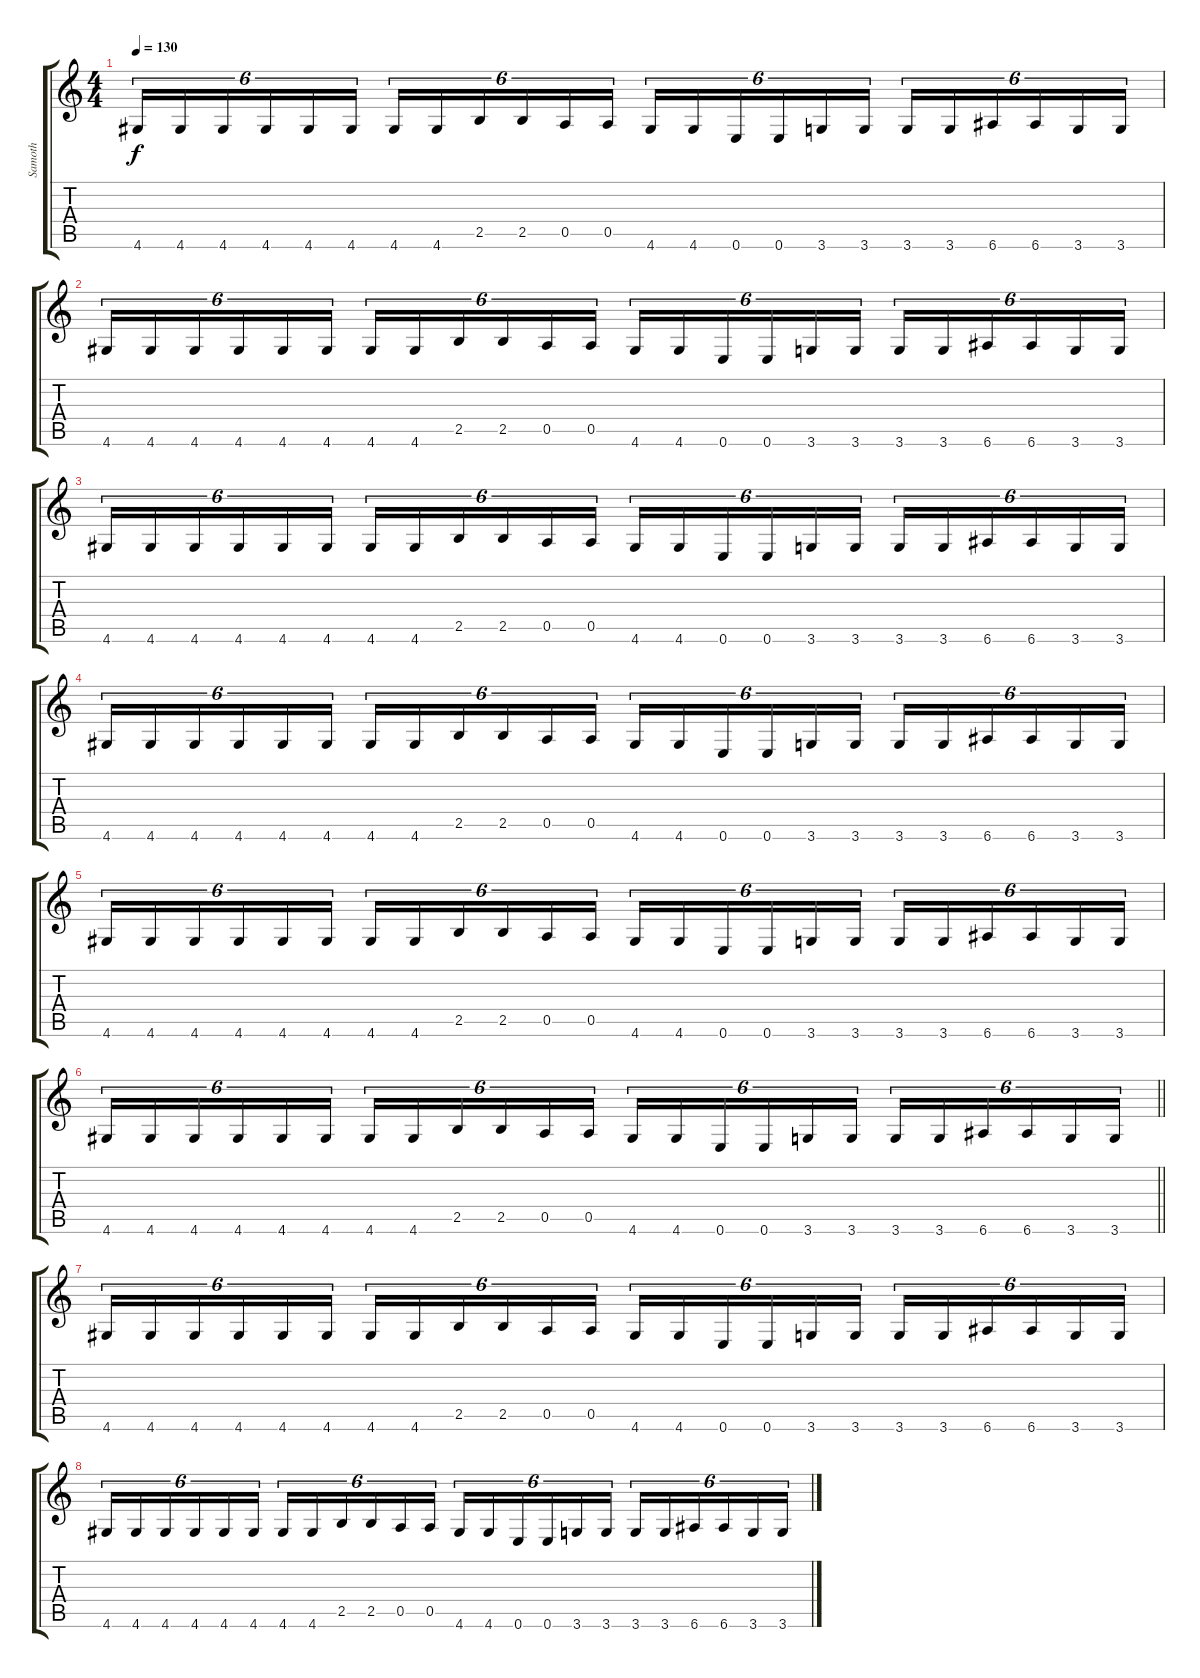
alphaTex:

\track ("Samoth" "Samoth") {instrument distortionguitar}
\staff {score tabs}
\tuning (E4 B3 G3 D3 A2 E2) {hide}
\ts (4 4)
\tempo 130
\clef g2
\ks c
4.6.16{tu (6 4) dy f} 4.6.16{tu (6 4)} 4.6.16{tu (6 4)} 4.6.16{tu (6 4)} 4.6.16{tu (6 4)} 4.6.16{tu (6 4)} 4.6.16{tu (6 4)} 4.6.16{tu (6 4)} 2.5.16{tu (6 4)} 2.5.16{tu (6 4)} 0.5.16{tu (6 4)} 0.5.16{tu (6 4)} 4.6.16{tu (6 4)} 4.6.16{tu (6 4)} 0.6.16{tu (6 4)} 0.6.16{tu (6 4)} 3.6.16{tu (6 4)} 3.6.16{tu (6 4)} 3.6.16{tu (6 4)} 3.6.16{tu (6 4)} 6.6.16{tu (6 4)} 6.6.16{tu (6 4)} 3.6.16{tu (6 4)} 3.6.16{tu (6 4)} |
4.6.16{tu (6 4)} 4.6.16{tu (6 4)} 4.6.16{tu (6 4)} 4.6.16{tu (6 4)} 4.6.16{tu (6 4)} 4.6.16{tu (6 4)} 4.6.16{tu (6 4)} 4.6.16{tu (6 4)} 2.5.16{tu (6 4)} 2.5.16{tu (6 4)} 0.5.16{tu (6 4)} 0.5.16{tu (6 4)} 4.6.16{tu (6 4)} 4.6.16{tu (6 4)} 0.6.16{tu (6 4)} 0.6.16{tu (6 4)} 3.6.16{tu (6 4)} 3.6.16{tu (6 4)} 3.6.16{tu (6 4)} 3.6.16{tu (6 4)} 6.6.16{tu (6 4)} 6.6.16{tu (6 4)} 3.6.16{tu (6 4)} 3.6.16{tu (6 4)} |
4.6.16{tu (6 4)} 4.6.16{tu (6 4)} 4.6.16{tu (6 4)} 4.6.16{tu (6 4)} 4.6.16{tu (6 4)} 4.6.16{tu (6 4)} 4.6.16{tu (6 4)} 4.6.16{tu (6 4)} 2.5.16{tu (6 4)} 2.5.16{tu (6 4)} 0.5.16{tu (6 4)} 0.5.16{tu (6 4)} 4.6.16{tu (6 4)} 4.6.16{tu (6 4)} 0.6.16{tu (6 4)} 0.6.16{tu (6 4)} 3.6.16{tu (6 4)} 3.6.16{tu (6 4)} 3.6.16{tu (6 4)} 3.6.16{tu (6 4)} 6.6.16{tu (6 4)} 6.6.16{tu (6 4)} 3.6.16{tu (6 4)} 3.6.16{tu (6 4)} |
4.6.16{tu (6 4)} 4.6.16{tu (6 4)} 4.6.16{tu (6 4)} 4.6.16{tu (6 4)} 4.6.16{tu (6 4)} 4.6.16{tu (6 4)} 4.6.16{tu (6 4)} 4.6.16{tu (6 4)} 2.5.16{tu (6 4)} 2.5.16{tu (6 4)} 0.5.16{tu (6 4)} 0.5.16{tu (6 4)} 4.6.16{tu (6 4)} 4.6.16{tu (6 4)} 0.6.16{tu (6 4)} 0.6.16{tu (6 4)} 3.6.16{tu (6 4)} 3.6.16{tu (6 4)} 3.6.16{tu (6 4)} 3.6.16{tu (6 4)} 6.6.16{tu (6 4)} 6.6.16{tu (6 4)} 3.6.16{tu (6 4)} 3.6.16{tu (6 4)} |
4.6.16{tu (6 4)} 4.6.16{tu (6 4)} 4.6.16{tu (6 4)} 4.6.16{tu (6 4)} 4.6.16{tu (6 4)} 4.6.16{tu (6 4)} 4.6.16{tu (6 4)} 4.6.16{tu (6 4)} 2.5.16{tu (6 4)} 2.5.16{tu (6 4)} 0.5.16{tu (6 4)} 0.5.16{tu (6 4)} 4.6.16{tu (6 4)} 4.6.16{tu (6 4)} 0.6.16{tu (6 4)} 0.6.16{tu (6 4)} 3.6.16{tu (6 4)} 3.6.16{tu (6 4)} 3.6.16{tu (6 4)} 3.6.16{tu (6 4)} 6.6.16{tu (6 4)} 6.6.16{tu (6 4)} 3.6.16{tu (6 4)} 3.6.16{tu (6 4)} |
\barLineRight lightlight
4.6.16{tu (6 4)} 4.6.16{tu (6 4)} 4.6.16{tu (6 4)} 4.6.16{tu (6 4)} 4.6.16{tu (6 4)} 4.6.16{tu (6 4)} 4.6.16{tu (6 4)} 4.6.16{tu (6 4)} 2.5.16{tu (6 4)} 2.5.16{tu (6 4)} 0.5.16{tu (6 4)} 0.5.16{tu (6 4)} 4.6.16{tu (6 4)} 4.6.16{tu (6 4)} 0.6.16{tu (6 4)} 0.6.16{tu (6 4)} 3.6.16{tu (6 4)} 3.6.16{tu (6 4)} 3.6.16{tu (6 4)} 3.6.16{tu (6 4)} 6.6.16{tu (6 4)} 6.6.16{tu (6 4)} 3.6.16{tu (6 4)} 3.6.16{tu (6 4)} |
4.6.16{tu (6 4)} 4.6.16{tu (6 4)} 4.6.16{tu (6 4)} 4.6.16{tu (6 4)} 4.6.16{tu (6 4)} 4.6.16{tu (6 4)} 4.6.16{tu (6 4)} 4.6.16{tu (6 4)} 2.5.16{tu (6 4)} 2.5.16{tu (6 4)} 0.5.16{tu (6 4)} 0.5.16{tu (6 4)} 4.6.16{tu (6 4)} 4.6.16{tu (6 4)} 0.6.16{tu (6 4)} 0.6.16{tu (6 4)} 3.6.16{tu (6 4)} 3.6.16{tu (6 4)} 3.6.16{tu (6 4)} 3.6.16{tu (6 4)} 6.6.16{tu (6 4)} 6.6.16{tu (6 4)} 3.6.16{tu (6 4)} 3.6.16{tu (6 4)} |
4.6.16{tu (6 4)} 4.6.16{tu (6 4)} 4.6.16{tu (6 4)} 4.6.16{tu (6 4)} 4.6.16{tu (6 4)} 4.6.16{tu (6 4)} 4.6.16{tu (6 4)} 4.6.16{tu (6 4)} 2.5.16{tu (6 4)} 2.5.16{tu (6 4)} 0.5.16{tu (6 4)} 0.5.16{tu (6 4)} 4.6.16{tu (6 4)} 4.6.16{tu (6 4)} 0.6.16{tu (6 4)} 0.6.16{tu (6 4)} 3.6.16{tu (6 4)} 3.6.16{tu (6 4)} 3.6.16{tu (6 4)} 3.6.16{tu (6 4)} 6.6.16{tu (6 4)} 6.6.16{tu (6 4)} 3.6.16{tu (6 4)} 3.6.16{tu (6 4)}
